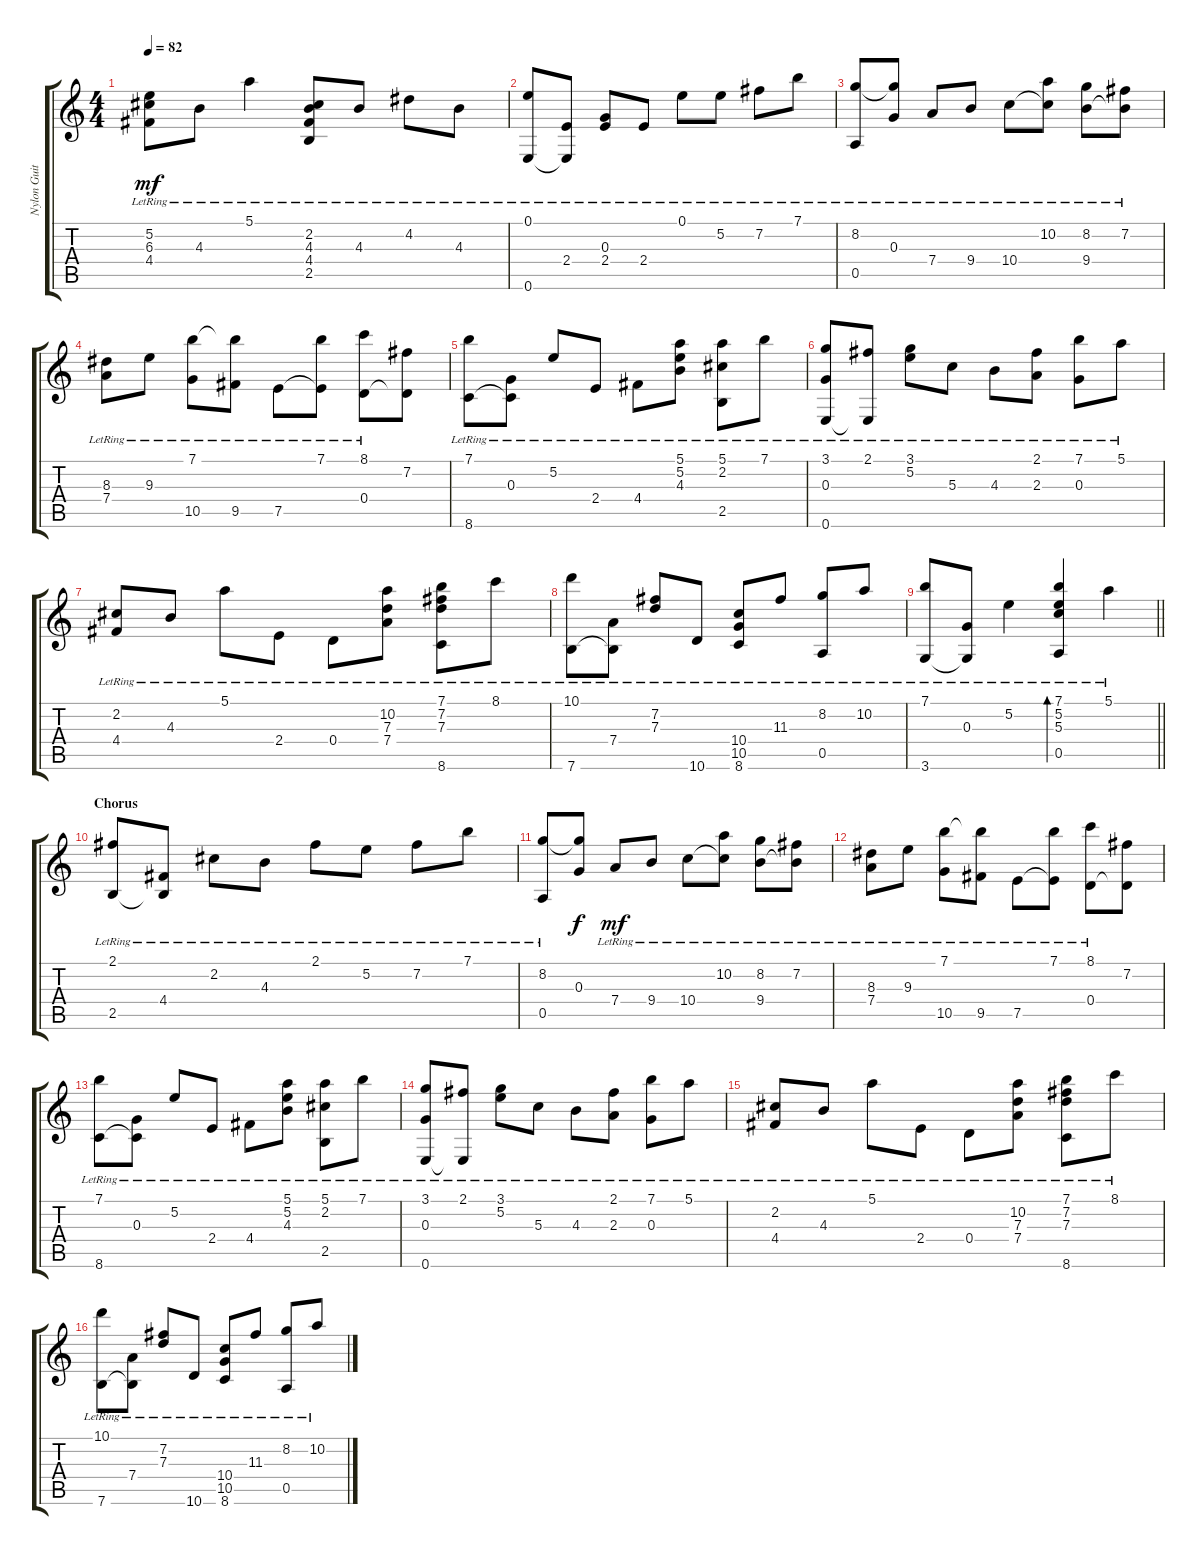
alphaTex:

\track ("Nylon Guitar" "Nylon Guit") {instrument acousticguitarnylon}
\staff {score tabs}
\tuning (E4 B3 G3 D3 A2 E2) {hide}
\ts (4 4)
\tempo 82
\clef g2
\ks c
(5.2{lr} 6.3{lr} 4.4{lr}).8{dy mf} 4.3{lr}.8 5.1{lr}.4 (2.2{lr} 4.3{lr} 4.4{lr} 2.5{lr}).8 4.3{lr}.8 4.2{lr}.8 4.3{lr}.8 |
(0.1{lr} 0.6{lr}).8 (2.4{lr} 0.6{t}).8 (0.3{lr} 2.4{lr}).8 2.4{lr}.8 0.1{lr}.8 5.2{lr}.8 7.2{lr}.8 7.1{lr}.8 |
(8.2{lr} 0.5{lr}).8 (8.2{t} 0.3{lr}).8 7.4{lr}.8 9.4{lr}.8 10.4{lr}.8 (10.2{lr} 10.4{t}).8 (8.2{lr} 9.4{lr}).8 (7.2{lr} 9.4{t}).8 |
(8.3{lr} 7.4{lr}).8 9.3{lr}.8 (7.1{lr} 10.5{lr}).8 (7.1{t} 9.5{lr}).8 7.5{lr}.8 (7.1{lr} 7.5{t}).8 (8.1{lr} 0.4{lr}).8 (7.2 0.4{t}).8 |
(7.1{lr} 8.6{lr}).8 (0.3{lr} 8.6{t}).8 5.2{lr}.8 2.4{lr}.8 4.4{lr}.8 (5.1{lr} 5.2{lr} 4.3{lr}).8 (5.1{lr} 2.2{lr} 2.5{lr}).8 7.1{lr}.8 |
(3.1{lr} 0.3{lr} 0.6{lr}).8 (2.1{lr} 0.6{t}).8 (3.1{lr} 5.2{lr}).8 5.3{lr}.8 4.3{lr}.8 (2.1{lr} 2.3{lr}).8 (7.1{lr} 0.3{lr}).8 5.1{lr}.8 |
(2.2{lr} 4.4{lr}).8 4.3{lr}.8 5.1{lr}.8 2.4{lr}.8 0.4{lr}.8 (10.2{lr} 7.3{lr} 7.4{lr}).8 (7.1{lr} 7.2{lr} 7.3{lr} 8.6{lr}).8 8.1{lr}.8 |
(10.1{lr} 7.6{lr}).8 (7.4{lr} 7.6{t}).8 (7.2{lr} 7.3{lr}).8 10.6{lr}.8 (10.4{lr} 10.5{lr} 8.6{lr}).8 11.3{lr}.8 (8.2{lr} 0.5{lr}).8 10.2{lr}.8 |
\barLineRight lightlight
(7.1{lr} 3.6{lr}).8 (0.3{lr} 3.6{t}).8 5.2{lr}.4 (7.1{lr} 5.2{lr} 5.3{lr} 0.5{lr}).4{bd 60} 5.1{lr}.4 |
\section ("" "Chorus")
(2.1{lr} 2.5{lr}).8 (4.4{lr} 2.5{t}).8 2.2{lr}.8 4.3{lr}.8 2.1{lr}.8 5.2{lr}.8 7.2{lr}.8 7.1{lr}.8 |
(8.2{lr} 0.5{lr}).8 (8.2{t} 0.3).8{dy f} 7.4{lr}.8{dy mf} 9.4{lr}.8 10.4{lr}.8 (10.2{lr} 10.4{t}).8 (8.2{lr} 9.4{lr}).8 (7.2{lr} 9.4{t}).8 |
(8.3{lr} 7.4{lr}).8 9.3{lr}.8 (7.1{lr} 10.5{lr}).8 (7.1{t} 9.5{lr}).8 7.5{lr}.8 (7.1{lr} 7.5{t}).8 (8.1{lr} 0.4{lr}).8 (7.2 0.4{t}).8 |
(7.1{lr} 8.6{lr}).8 (0.3{lr} 8.6{t}).8 5.2{lr}.8 2.4{lr}.8 4.4{lr}.8 (5.1{lr} 5.2{lr} 4.3{lr}).8 (5.1{lr} 2.2{lr} 2.5{lr}).8 7.1{lr}.8 |
(3.1{lr} 0.3{lr} 0.6{lr}).8 (2.1{lr} 0.6{t}).8 (3.1{lr} 5.2{lr}).8 5.3{lr}.8 4.3{lr}.8 (2.1{lr} 2.3{lr}).8 (7.1{lr} 0.3{lr}).8 5.1{lr}.8 |
(2.2{lr} 4.4{lr}).8 4.3{lr}.8 5.1{lr}.8 2.4{lr}.8 0.4{lr}.8 (10.2{lr} 7.3{lr} 7.4{lr}).8 (7.1{lr} 7.2{lr} 7.3{lr} 8.6{lr}).8 8.1{lr}.8 |
(10.1{lr} 7.6{lr}).8 (7.4{lr} 7.6{t}).8 (7.2{lr} 7.3{lr}).8 10.6{lr}.8 (10.4{lr} 10.5{lr} 8.6{lr}).8 11.3{lr}.8 (8.2{lr} 0.5{lr}).8 10.2{lr}.8
